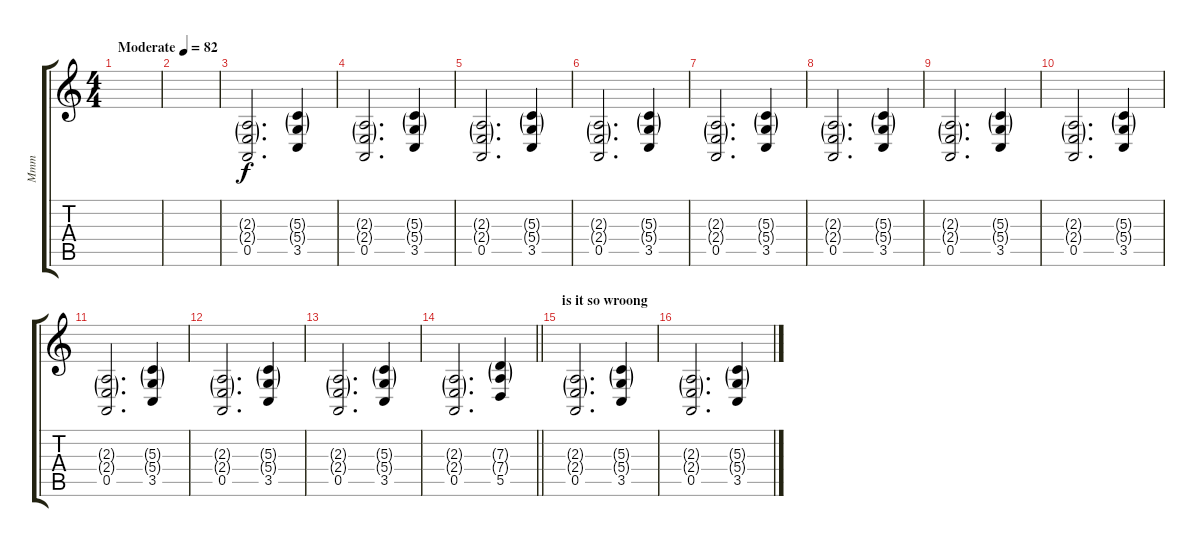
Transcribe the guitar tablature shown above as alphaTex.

\track ("Mmm" "Mmm") {instrument choiraahs}
\staff {score tabs}
\tuning (E4 B3 G3 D3 A2 E2) {hide}
\ts (4 4)
\tempo (82 "Moderate")
\clef g2
\ks c
|
|
(2.3{g} 2.4{g} 0.5).2{d} (5.3{g} 5.4{g} 3.5).4 |
(2.3{g} 2.4{g} 0.5).2{d} (5.3{g} 5.4{g} 3.5).4 |
(2.3{g} 2.4{g} 0.5).2{d} (5.3{g} 5.4{g} 3.5).4 |
(2.3{g} 2.4{g} 0.5).2{d} (5.3{g} 5.4{g} 3.5).4 |
(2.3{g} 2.4{g} 0.5).2{d} (5.3{g} 5.4{g} 3.5).4 |
(2.3{g} 2.4{g} 0.5).2{d} (5.3{g} 5.4{g} 3.5).4 |
(2.3{g} 2.4{g} 0.5).2{d} (5.3{g} 5.4{g} 3.5).4 |
(2.3{g} 2.4{g} 0.5).2{d} (5.3{g} 5.4{g} 3.5).4 |
(2.3{g} 2.4{g} 0.5).2{d} (5.3{g} 5.4{g} 3.5).4 |
(2.3{g} 2.4{g} 0.5).2{d} (5.3{g} 5.4{g} 3.5).4 |
(2.3{g} 2.4{g} 0.5).2{d} (5.3{g} 5.4{g} 3.5).4 |
\barLineRight lightlight
(2.3{g} 2.4{g} 0.5).2{d} (7.3{g} 7.4{g} 5.5).4 |
\section ("" "is it so wroong")
(2.3{g} 2.4{g} 0.5).2{d} (5.3{g} 5.4{g} 3.5).4 |
(2.3{g} 2.4{g} 0.5).2{d} (5.3{g} 5.4{g} 3.5).4
